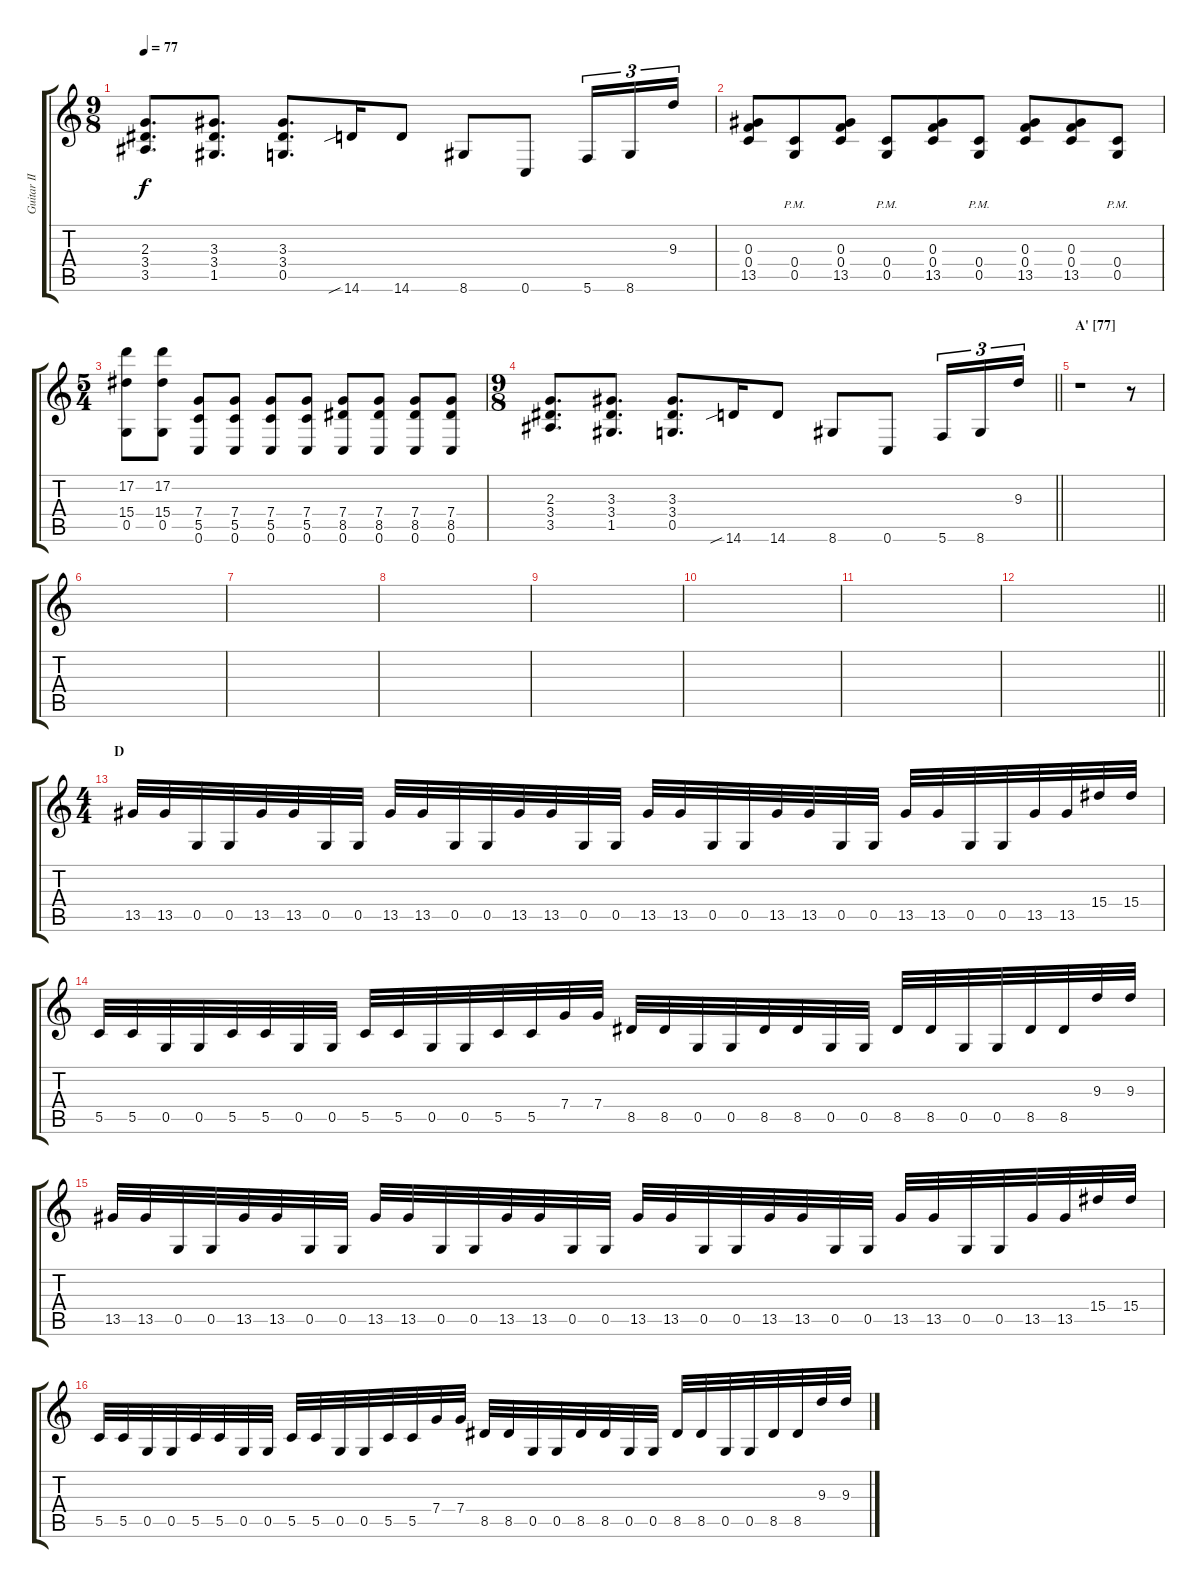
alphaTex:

\track ("Guitar II" "Guitar II") {instrument acousticguitarnylon}
\staff {score tabs}
\tuning (D4 A3 F3 C3 G2 C2) {hide}
\ts (9 8)
\tempo 77
\clef g2
\ks c
(2.3 3.4 3.5).8{d dy f} (3.3 3.4 1.5).8{d} (3.3 3.4 0.5).8{d} 14.6{sib}.16 14.6.8 8.6.8 0.6.8 5.6.16{tu (3 2)} 8.6.16{tu (3 2)} 9.3.16{tu (3 2)} |
(0.3 0.4 13.5).8 (0.4{pm} 0.5{pm}).8 (0.3 0.4 13.5).8 (0.4{pm} 0.5{pm}).8 (0.3 0.4 13.5).8 (0.4{pm} 0.5{pm}).8 (0.3 0.4 13.5).8 (0.3 0.4 13.5).8 (0.4{pm} 0.5{pm}).8 |
\ts (5 4)
(17.2 15.4 0.5).8 (17.2 15.4 0.5).8 (7.4 5.5 0.6).8 (7.4 5.5 0.6).8 (7.4 5.5 0.6).8 (7.4 5.5 0.6).8 (7.4 8.5 0.6).8 (7.4 8.5 0.6).8 (7.4 8.5 0.6).8 (7.4 8.5 0.6).8 |
\ts (9 8)
\barLineRight lightlight
(2.3 3.4 3.5).8{d} (3.3 3.4 1.5).8{d} (3.3 3.4 0.5).8{d} 14.6{sib}.16 14.6.8 8.6.8 0.6.8 5.6.16{tu (3 2)} 8.6.16{tu (3 2)} 9.3.16{tu (3 2)} |
\section ("" "A' [77]")
r.1 r.8 |
|
|
|
|
|
|
\barLineRight lightlight
|
\ts (4 4)
\section ("" "D")
13.5.32 13.5.32 0.5.32 0.5.32 13.5.32 13.5.32 0.5.32 0.5.32 13.5.32 13.5.32 0.5.32 0.5.32 13.5.32 13.5.32 0.5.32 0.5.32 13.5.32 13.5.32 0.5.32 0.5.32 13.5.32 13.5.32 0.5.32 0.5.32 13.5.32 13.5.32 0.5.32 0.5.32 13.5.32 13.5.32 15.4.32 15.4.32 |
5.5.32 5.5.32 0.5.32 0.5.32 5.5.32 5.5.32 0.5.32 0.5.32 5.5.32 5.5.32 0.5.32 0.5.32 5.5.32 5.5.32 7.4.32 7.4.32 8.5.32 8.5.32 0.5.32 0.5.32 8.5.32 8.5.32 0.5.32 0.5.32 8.5.32 8.5.32 0.5.32 0.5.32 8.5.32 8.5.32 9.3.32 9.3.32 |
13.5.32 13.5.32 0.5.32 0.5.32 13.5.32 13.5.32 0.5.32 0.5.32 13.5.32 13.5.32 0.5.32 0.5.32 13.5.32 13.5.32 0.5.32 0.5.32 13.5.32 13.5.32 0.5.32 0.5.32 13.5.32 13.5.32 0.5.32 0.5.32 13.5.32 13.5.32 0.5.32 0.5.32 13.5.32 13.5.32 15.4.32 15.4.32 |
5.5.32 5.5.32 0.5.32 0.5.32 5.5.32 5.5.32 0.5.32 0.5.32 5.5.32 5.5.32 0.5.32 0.5.32 5.5.32 5.5.32 7.4.32 7.4.32 8.5.32 8.5.32 0.5.32 0.5.32 8.5.32 8.5.32 0.5.32 0.5.32 8.5.32 8.5.32 0.5.32 0.5.32 8.5.32 8.5.32 9.3.32 9.3.32
